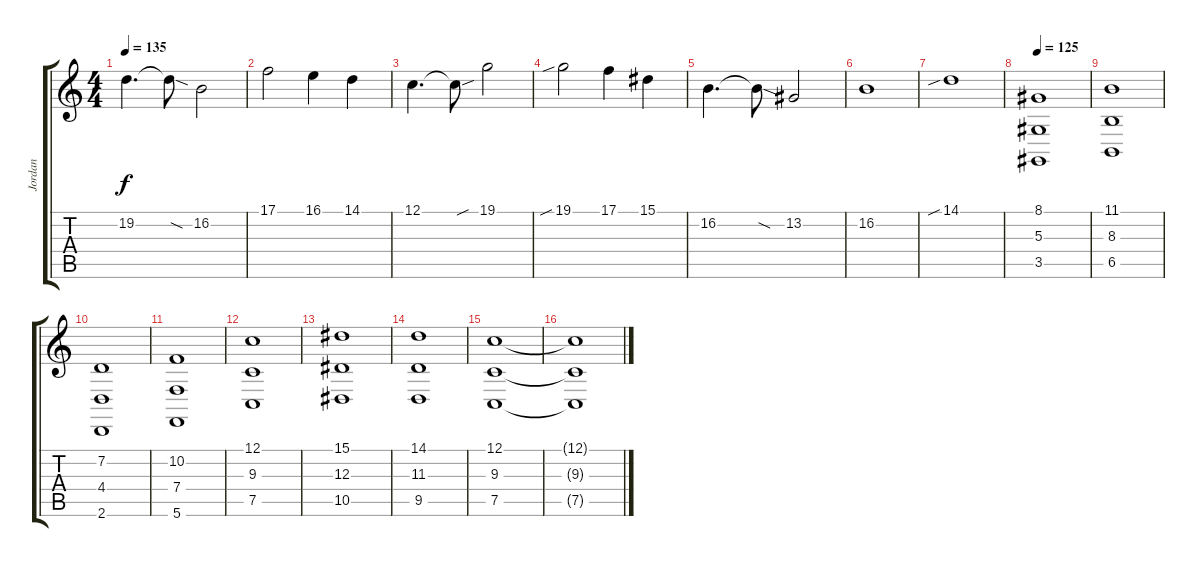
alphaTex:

\track ("Jordan" "Jordan") {instrument stringensemble1}
\staff {score tabs}
\tuning (C4 G3 Eb3 Bb2 F2 C2) {hide}
\ts (4 4)
\tempo 135
\clef g2
\ks c
19.2.4{d dy f} 19.2{sod t}.8 16.2.2 |
17.1.2 16.1.4 14.1.4 |
12.1.4{d} 12.1{sou t}.8 19.1.2 |
19.1{sib}.2 17.1.4 15.1.4 |
16.2.4{d} 16.2{sod t}.8 13.2.2 |
16.2.1 |
14.1{sib}.1 |
\tempo 125
(8.1 5.3 3.5).1 |
(11.1 8.3 6.5).1 |
(7.2 4.4 2.6).1 |
(10.2 7.4 5.6).1 |
(12.1 9.3 7.5).1 |
(15.1 12.3 10.5).1 |
(14.1 11.3 9.5).1 |
(12.1 9.3 7.5).1 |
(12.1{t} 9.3{t} 7.5{t}).1
